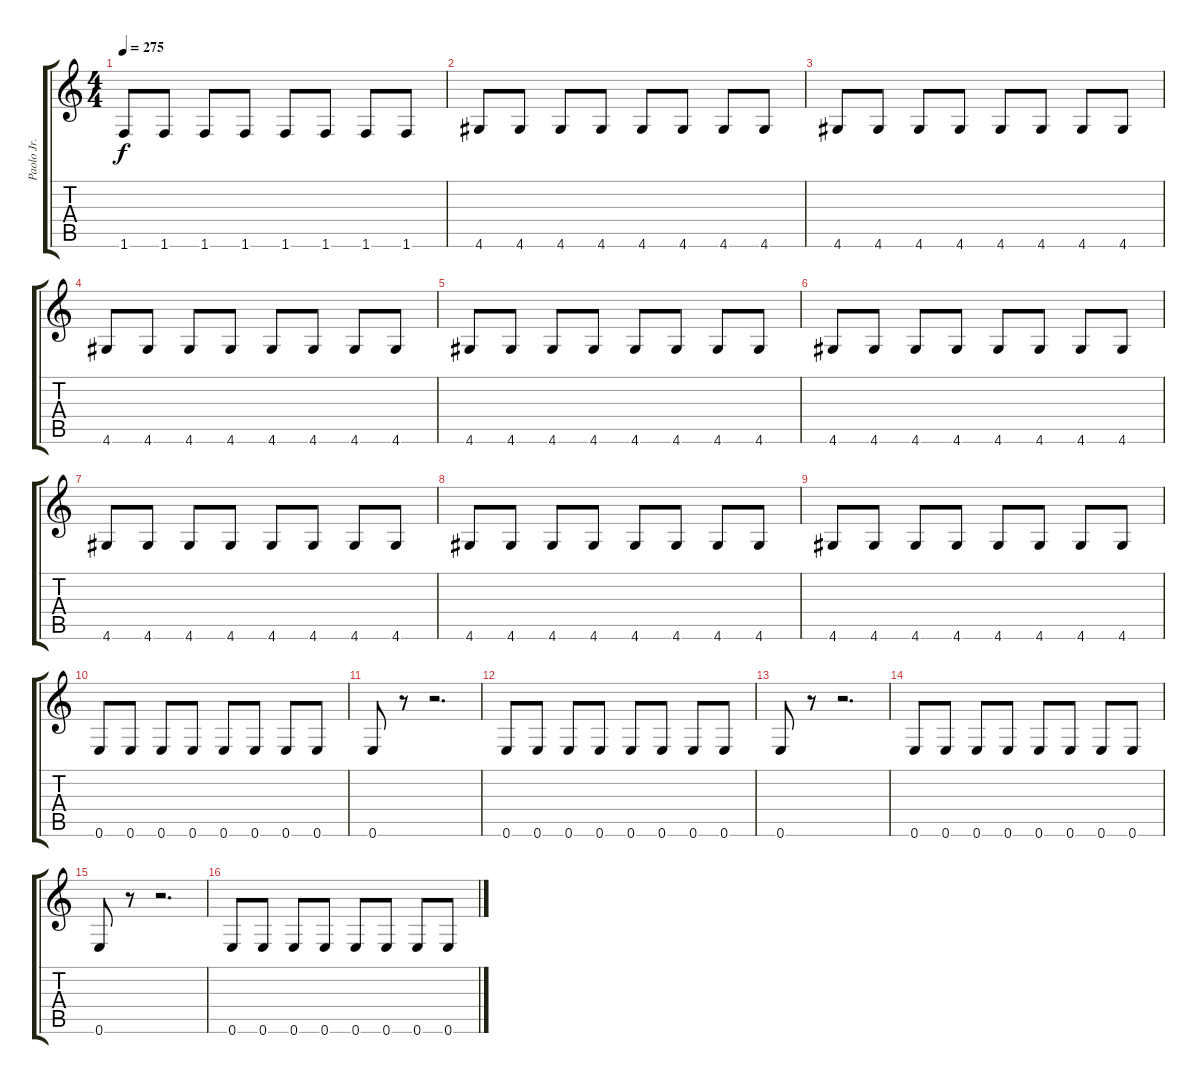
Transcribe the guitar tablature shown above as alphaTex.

\track ("Paolo Jr." "Paolo Jr.") {instrument electricbassfinger}
\staff {score tabs}
\tuning (E4 B3 G3 D3 A2 E2) {hide}
\ts (4 4)
\tempo 275
\clef g2
\ks c
1.6.8{dy f} 1.6.8 1.6.8 1.6.8 1.6.8 1.6.8 1.6.8 1.6.8 |
4.6.8 4.6.8 4.6.8 4.6.8 4.6.8 4.6.8 4.6.8 4.6.8 |
4.6.8 4.6.8 4.6.8 4.6.8 4.6.8 4.6.8 4.6.8 4.6.8 |
4.6.8 4.6.8 4.6.8 4.6.8 4.6.8 4.6.8 4.6.8 4.6.8 |
4.6.8 4.6.8 4.6.8 4.6.8 4.6.8 4.6.8 4.6.8 4.6.8 |
4.6.8 4.6.8 4.6.8 4.6.8 4.6.8 4.6.8 4.6.8 4.6.8 |
4.6.8 4.6.8 4.6.8 4.6.8 4.6.8 4.6.8 4.6.8 4.6.8 |
4.6.8 4.6.8 4.6.8 4.6.8 4.6.8 4.6.8 4.6.8 4.6.8 |
4.6.8 4.6.8 4.6.8 4.6.8 4.6.8 4.6.8 4.6.8 4.6.8 |
0.6.8 0.6.8 0.6.8 0.6.8 0.6.8 0.6.8 0.6.8 0.6.8 |
0.6.8 r.8 r.2{d} |
0.6.8 0.6.8 0.6.8 0.6.8 0.6.8 0.6.8 0.6.8 0.6.8 |
0.6.8 r.8 r.2{d} |
0.6.8 0.6.8 0.6.8 0.6.8 0.6.8 0.6.8 0.6.8 0.6.8 |
0.6.8 r.8 r.2{d} |
0.6.8 0.6.8 0.6.8 0.6.8 0.6.8 0.6.8 0.6.8 0.6.8
